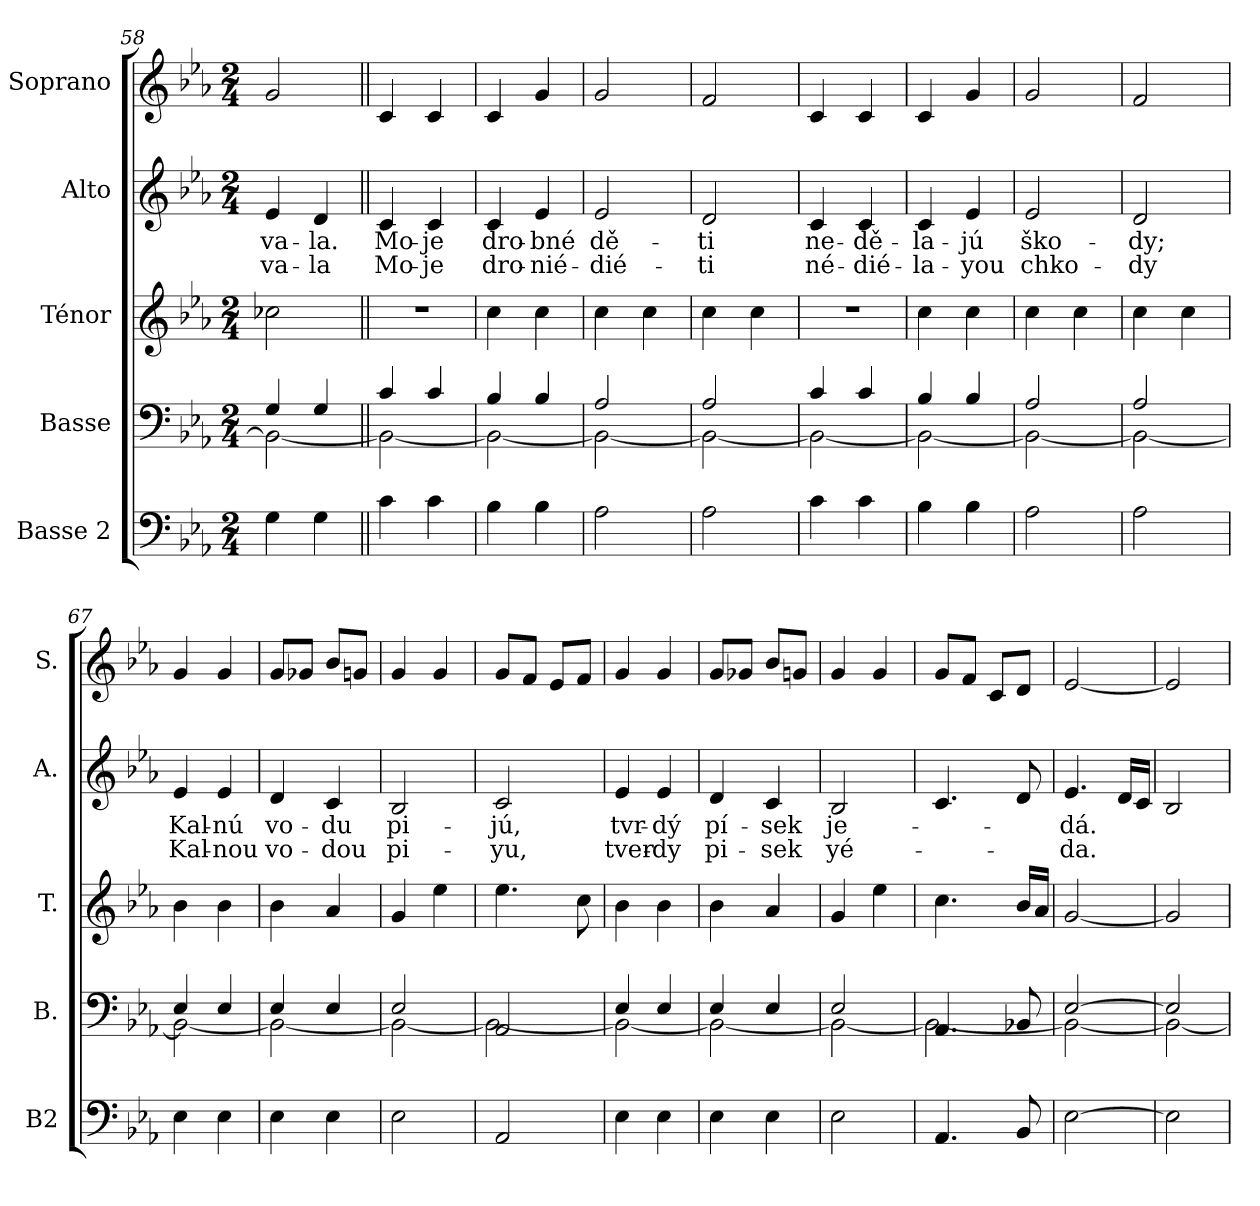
**kern	**kern	**kern	**kern	**text	**text	**kern
*part5	*part4	*part3	*part2	*part2	*part2	*part1
*staff5	*staff4	*staff3	*staff2	*staff2	*staff2	*staff1
*I"Basse 2	*I"Basse	*I"Ténor	*I"Alto	*	*	*I"Soprano
*I'B2	*I'B.	*I'T.	*I'A.	*	*	*I'S.
*clefF4	*clefF4	*clefG2	*clefG2	*	*	*clefG2
*k[b-e-a-]	*k[b-e-a-]	*k[b-e-a-]	*k[b-e-a-]	*	*	*k[b-e-a-]
*M2/4	*M2/4	*M2/4	*M2/4	*	*	*M2/4
=58	=58	=58	=58	=58	=58	=58
*	*^	*	*	*	*	*
!	!	!	!	!	!LO:LY:b	!LO:LY:b:color=#0000FF	!
4G\	4G/	2BB\_	2cc-X\	4e-/	-va-	-va-	2g/
!	!	!	!	!	!LO:LY:b	!LO:LY:b:color=#0000FF	!
4G\	4G/	.	.	4d/	-la.	-la	.
=59||	=59||	=59||	=59||	=59||	=59||	=59||	=59||
!	!	!	!	!	!LO:LY:b	!LO:LY:b:color=#0000FF	!
4c\	4c/	2BB\_	2r	4c/	Mo-	Mo-	4c/
!	!	!	!	!	!LO:LY:b	!LO:LY:b:color=#0000FF	!
4c\	4c/	.	.	4c/	-je	-je	4c/
=60	=60	=60	=60	=60	=60	=60	=60
!	!	!	!	!	!LO:LY:b	!LO:LY:b:color=#0000FF	!
4B-\	4B-/	2BB\_	4cc\	4c/	dro-	dro-	4c/
!	!	!	!	!	!LO:LY:b	!LO:LY:b:color=#0000FF	!
4B-\	4B-/	.	4cc\	4e-/	-bné	-nié-	4g/
=61	=61	=61	=61	=61	=61	=61	=61
!	!	!	!	!	!LO:LY:b	!LO:LY:b:color=#0000FF	!
2A-\	2A-/	2BB\_	4cc\	2e-/	dě-	-dié-	2g/
.	.	.	4cc\	.	.	.	.
=62	=62	=62	=62	=62	=62	=62	=62
!	!	!	!	!	!LO:LY:b	!LO:LY:b:color=#0000FF	!
2A-\	2A-/	2BB\_	4cc\	2d/	-ti	-ti	2f/
.	.	.	4cc\	.	.	.	.
=63	=63	=63	=63	=63	=63	=63	=63
!	!	!	!	!	!LO:LY:b	!LO:LY:b:color=#0000FF	!
4c\	4c/	2BB\_	2r	4c/	ne-	né-	4c/
!	!	!	!	!	!LO:LY:b	!LO:LY:b:color=#0000FF	!
4c\	4c/	.	.	4c/	-dě-	-dié-	4c/
=64	=64	=64	=64	=64	=64	=64	=64
!	!	!	!	!	!LO:LY:b	!LO:LY:b:color=#0000FF	!
4B-\	4B-/	2BB\_	4cc\	4c/	-la-	-la-	4c/
!	!	!	!	!	!LO:LY:b	!LO:LY:b:color=#0000FF	!
4B-\	4B-/	.	4cc\	4e-/	-jú	-you	4g/
=65	=65	=65	=65	=65	=65	=65	=65
!	!	!	!	!	!LO:LY:b	!LO:LY:b:color=#0000FF	!
2A-\	2A-/	2BB\_	4cc\	2e-/	ško-	chko-	2g/
.	.	.	4cc\	.	.	.	.
=66	=66	=66	=66	=66	=66	=66	=66
!	!	!	!	!	!LO:LY:b	!LO:LY:b:color=#0000FF	!
2A-\	2A-/	2BB\_	4cc\	2d/	-dy;	-dy	2f/
.	.	.	4cc\	.	.	.	.
=67	=67	=67	=67	=67	=67	=67	=67
!	!	!	!	!	!LO:LY:b	!LO:LY:b:color=#0000FF	!
4E-\	4E-/	2BB\_	4b-\	4e-/	Kal-	Kal-	4g/
!	!	!	!	!	!LO:LY:b	!LO:LY:b:color=#0000FF	!
4E-\	4E-/	.	4b-\	4e-/	-nú	-nou	4g/
!!LO:LB:g=z
=68	=68	=68	=68	=68	=68	=68	=68
!	!	!	!	!	!LO:LY:b	!LO:LY:b:color=#0000FF	!
4E-\	4E-/	2BB\_	4b-\	4d/	vo-	vo-	8g/L
.	.	.	.	.	.	.	8g-X/J
!	!	!	!	!	!LO:LY:b	!LO:LY:b:color=#0000FF	!
4E-\	4E-/	.	4a-/	4c/	-du	-dou	8b-/L
.	.	.	.	.	.	.	8gn/J
=69	=69	=69	=69	=69	=69	=69	=69
!	!	!	!	!	!LO:LY:b	!LO:LY:b:color=#0000FF	!
2E-\	2E-/	2BB\_	4g/	2B-/	pi-	pi-	4g/
.	.	.	4ee-\	.	.	.	4g/
=70	=70	=70	=70	=70	=70	=70	=70
!	!	!	!	!	!LO:LY:b	!LO:LY:b:color=#0000FF	!
2AA-/	2AA-/	2BB\_	4.ee-\	2c/	-jú,	-yu,	8g/L
.	.	.	.	.	.	.	8f/J
.	.	.	.	.	.	.	8e-/L
.	.	.	8cc\	.	.	.	8f/J
=71	=71	=71	=71	=71	=71	=71	=71
!	!	!	!	!	!LO:LY:b	!LO:LY:b:color=#0000FF	!
4E-\	4E-/	2BB\_	4b-\	4e-/	tvr-	tver-	4g/
!	!	!	!	!	!LO:LY:b	!LO:LY:b:color=#0000FF	!
4E-\	4E-/	.	4b-\	4e-/	-dý	-dy	4g/
=72	=72	=72	=72	=72	=72	=72	=72
!	!	!	!	!	!LO:LY:b	!LO:LY:b:color=#0000FF	!
4E-\	4E-/	2BB\_	4b-\	4d/	pí-	pi-	8g/L
.	.	.	.	.	.	.	8g-X/J
!	!	!	!	!	!LO:LY:b	!LO:LY:b:color=#0000FF	!
4E-\	4E-/	.	4a-/	4c/	-sek	-sek	8b-/L
.	.	.	.	.	.	.	8gn/J
=73	=73	=73	=73	=73	=73	=73	=73
!	!	!	!	!	!LO:LY:b	!LO:LY:b:color=#0000FF	!
2E-\	2E-/	2BB\_	4g/	2B-/	je-	yé-	4g/
.	.	.	4ee-\	.	.	.	4g/
=74	=74	=74	=74	=74	=74	=74	=74
4.AA-/	4.AA-/	2BB\_	4.cc\	4.c/	.	.	8g/L
.	.	.	.	.	.	.	8f/J
.	.	.	.	.	.	.	8c/L
8BB-/	8BB-X/	.	16b-/LL	8d/	.	.	8d/J
.	.	.	16a-/JJ	.	.	.	.
=75	=75	=75	=75	=75	=75	=75	=75
!	!	!	!	!	!LO:LY:b	!LO:LY:b:color=#0000FF	!
[2E-\	[2E-/	2BB\_	[2g/	4.e-/	-dá.	-da.	[2e-/
.	.	.	.	16d/LL	.	.	.
.	.	.	.	16c/JJ	.	.	.
=76	=76	=76	=76	=76	=76	=76	=76
2E-\]	2E-/]	2BB\_	2g/]	2B-/	.	.	2e-/]
*	*v	*v	*	*	*	*	*
=	=	=	=	=	=	=
*-	*-	*-	*-	*-	*-	*-
